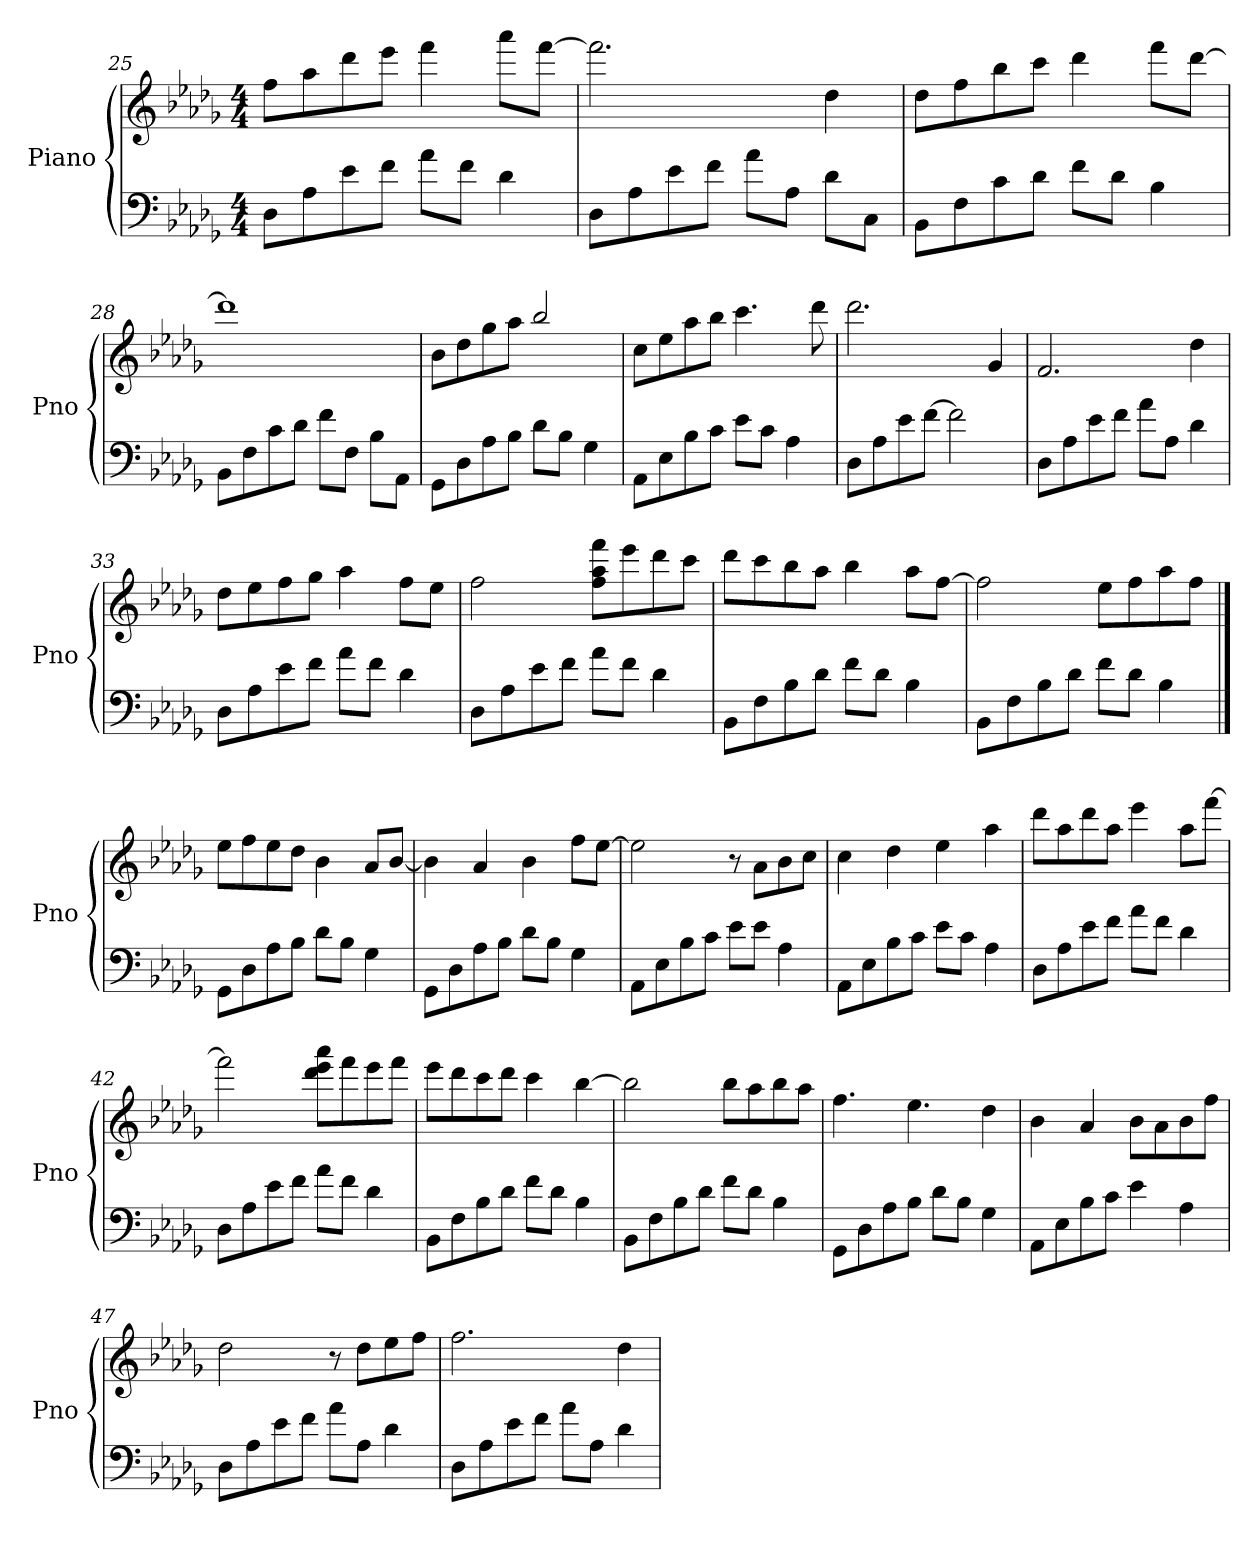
**kern	**kern
*part1	*part1
*staff2	*staff1
*I"Piano	*
*I'Pno	*
*clefF4	*clefG2
*k[b-e-a-d-g-]	*k[b-e-a-d-g-]
*D-:	*D-:
*M4/4	*M4/4
=25	=25
8D-\L	8ff\L
8A-\	8aa-\
8e-\	8ddd-\
8f\J	8eee-\J
8a-\L	4fff\
8f\J	.
4d-\	8aaa-\L
.	[8fff\J
=26	=26
8D-\L	2.fff\]
8A-\	.
8e-\	.
8f\J	.
8a-\L	.
8A-\J	.
8d-\L	4dd-\
8C\J	.
!!LO:PB:g=z
=27	=27
8BB-\L	8dd-\L
8F\	8ff\
8c\	8bb-\
8d-\J	8ccc\J
8f\L	4ddd-\
8d-\J	.
4B-\	8fff\L
.	[8ddd-\J
=28	=28
8BB-\L	1ddd-]
8F\	.
8c\	.
8d-\J	.
8f\L	.
8F\J	.
8B-\L	.
8AA-\J	.
=29	=29
8GG-\L	8b-\L
8D-\	8dd-\
8A-\	8gg-\
8B-\J	8aa-\J
8d-\L	2bb-/
8B-\J	.
4G-\	.
=30	=30
8AA-\L	8cc\L
8E-\	8ee-\
8B-\	8aa-\
8c\J	8bb-\J
8e-\L	4.ccc\
8c\J	.
4A-\	.
.	8ddd-\
=31	=31
8D-\L	2.ddd-\
8A-\	.
8e-\	.
[8f\J	.
2f\]	.
.	4g-/
!!LO:LB:g=z
=32	=32
8D-\L	2.f/
8A-\	.
8e-\	.
8f\J	.
8a-\L	.
8A-\J	.
4d-\	4dd-\
=33	=33
8D-\L	8dd-\L
8A-\	8ee-\
8e-\	8ff\
8f\J	8gg-\J
8a-\L	4aa-\
8f\J	.
4d-\	8ff\L
.	8ee-\J
=34	=34
8D-\L	2ff\
8A-\	.
8e-\	.
8f\J	.
8a-\L	8ff\ 8aa-\ 8fff\L
8f\J	8eee-\
4d-\	8ddd-\
.	8ccc\J
=35	=35
8BB-\L	8ddd-\L
8F\	8ccc\
8B-\	8bb-\
8d-\J	8aa-\J
8f\L	4bb-\
8d-\J	.
4B-\	8aa-\L
.	[8ff\J
!!LO:LB:g=z
=36	=36
8BB-\L	2ff\]
8F\	.
8B-\	.
8d-\J	.
8f\L	8ee-\L
8d-\J	8ff\
4B-\	8aa-\
.	8ff\J
==37	==37
8GG-\L	8ee-\L
8D-\	8ff\
8A-\	8ee-\
8B-\J	8dd-\J
8d-\L	4b-\
8B-\J	.
4G-\	8a-/L
.	[8b-/J
=38	=38
8GG-\L	4b-\]
8D-\	.
8A-\	4a-/
8B-\J	.
8d-\L	4b-\
8B-\J	.
4G-\	8ff\L
.	[8ee-\J
=39	=39
8AA-\L	2ee-\]
8E-\	.
8B-\	.
8c\J	.
8e-\L	8r
8e-\J	8a-\L
4A-\	8b-\
.	8cc\J
!!LO:LB:g=z
=40	=40
8AA-\L	4cc\
8E-\	.
8B-\	4dd-\
8c\J	.
8e-\L	4ee-\
8c\J	.
4A-\	4aa-\
=41	=41
8D-\L	8ddd-\L
8A-\	8aa-\
8e-\	8ddd-\
8f\J	8aa-\J
8a-\L	4eee-\
8f\J	.
4d-\	8aa-\L
.	[8fff\J
=42	=42
8D-\L	2fff\]
8A-\	.
8e-\	.
8f\J	.
8a-\L	8ddd-\ 8eee-\ 8aaa-\L
8f\J	8fff\
4d-\	8eee-\
.	8fff\J
=43	=43
8BB-\L	8eee-\L
8F\	8ddd-\
8B-\	8ccc\
8d-\J	8ddd-\J
8f\L	4ccc\
8d-\J	.
4B-\	[4bb-\
!!LO:LB:g=z
=44	=44
8BB-\L	2bb-\]
8F\	.
8B-\	.
8d-\J	.
8f\L	8bb-\L
8d-\J	8aa-\
4B-\	8bb-\
.	8aa-\J
=45	=45
8GG-\L	4.ff\
8D-\	.
8A-\	.
8B-\J	4.ee-\
8d-\L	.
8B-\J	.
4G-\	4dd-\
=46	=46
8AA-\L	4b-\
8E-\	.
8B-\	4a-/
8c\J	.
4e-\	8b-\L
.	8a-\
4A-\	8b-\
.	8ff\J
=47	=47
8D-\L	2dd-\
8A-\	.
8e-\	.
8f\J	.
8a-\L	8r
8A-\J	8dd-\L
4d-\	8ee-\
.	8ff\J
!!LO:LB:g=z
=48	=48
8D-\L	2.ff\
8A-\	.
8e-\	.
8f\J	.
8a-\L	.
8A-\J	.
4d-\	4dd-\
=	=
*-	*-
